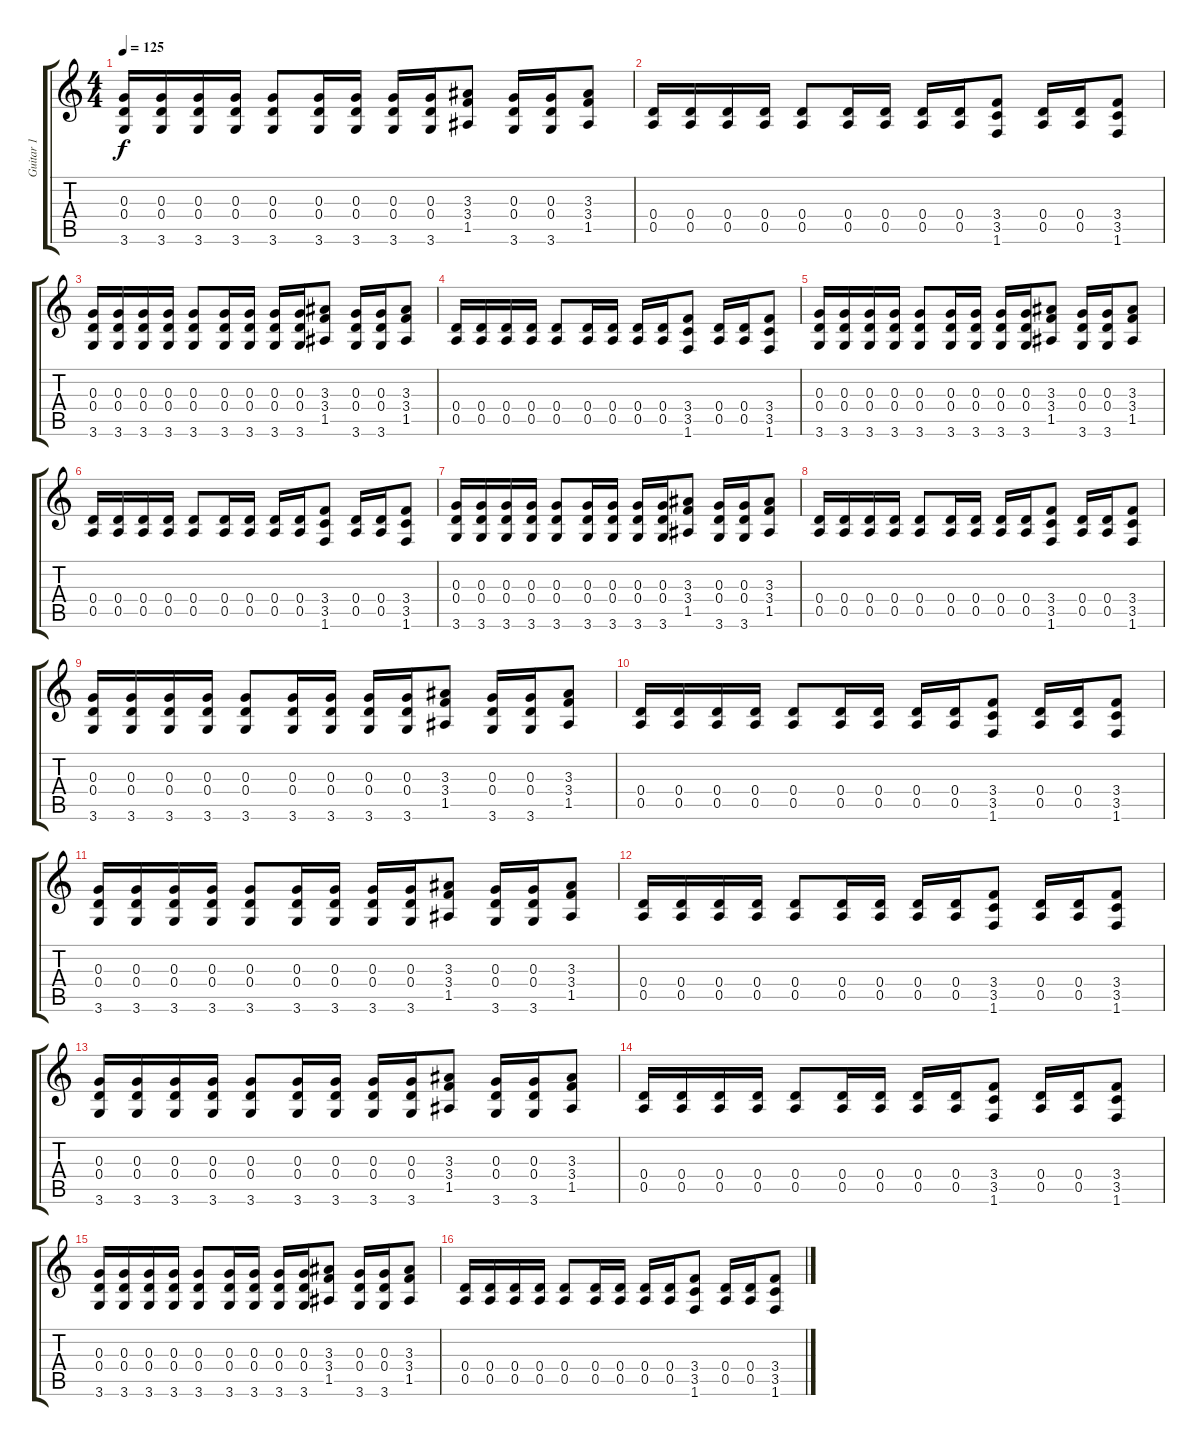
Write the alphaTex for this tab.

\track ("Guitar 1" "Guitar 1") {instrument distortionguitar}
\staff {score tabs}
\tuning (E4 B3 G3 D3 A2 E2) {hide}
\ts (4 4)
\tempo 125
\clef g2
\ks c
(0.3 0.4 3.6).16{dy f} (0.3 0.4 3.6).16 (0.3 0.4 3.6).16 (0.3 0.4 3.6).16 (0.3 0.4 3.6).8 (0.3 0.4 3.6).16 (0.3 0.4 3.6).16 (0.3 0.4 3.6).16 (0.3 0.4 3.6).16 (3.3 3.4 1.5).8 (0.3 0.4 3.6).16 (0.3 0.4 3.6).16 (3.3 3.4 1.5).8 |
(0.4 0.5).16 (0.4 0.5).16 (0.4 0.5).16 (0.4 0.5).16 (0.4 0.5).8 (0.4 0.5).16 (0.4 0.5).16 (0.4 0.5).16 (0.4 0.5).16 (3.4 3.5 1.6).8 (0.4 0.5).16 (0.4 0.5).16 (3.4 3.5 1.6).8 |
(0.3 0.4 3.6).16 (0.3 0.4 3.6).16 (0.3 0.4 3.6).16 (0.3 0.4 3.6).16 (0.3 0.4 3.6).8 (0.3 0.4 3.6).16 (0.3 0.4 3.6).16 (0.3 0.4 3.6).16 (0.3 0.4 3.6).16 (3.3 3.4 1.5).8 (0.3 0.4 3.6).16 (0.3 0.4 3.6).16 (3.3 3.4 1.5).8 |
(0.4 0.5).16 (0.4 0.5).16 (0.4 0.5).16 (0.4 0.5).16 (0.4 0.5).8 (0.4 0.5).16 (0.4 0.5).16 (0.4 0.5).16 (0.4 0.5).16 (3.4 3.5 1.6).8 (0.4 0.5).16 (0.4 0.5).16 (3.4 3.5 1.6).8 |
(0.3 0.4 3.6).16 (0.3 0.4 3.6).16 (0.3 0.4 3.6).16 (0.3 0.4 3.6).16 (0.3 0.4 3.6).8 (0.3 0.4 3.6).16 (0.3 0.4 3.6).16 (0.3 0.4 3.6).16 (0.3 0.4 3.6).16 (3.3 3.4 1.5).8 (0.3 0.4 3.6).16 (0.3 0.4 3.6).16 (3.3 3.4 1.5).8 |
(0.4 0.5).16 (0.4 0.5).16 (0.4 0.5).16 (0.4 0.5).16 (0.4 0.5).8 (0.4 0.5).16 (0.4 0.5).16 (0.4 0.5).16 (0.4 0.5).16 (3.4 3.5 1.6).8 (0.4 0.5).16 (0.4 0.5).16 (3.4 3.5 1.6).8 |
(0.3 0.4 3.6).16 (0.3 0.4 3.6).16 (0.3 0.4 3.6).16 (0.3 0.4 3.6).16 (0.3 0.4 3.6).8 (0.3 0.4 3.6).16 (0.3 0.4 3.6).16 (0.3 0.4 3.6).16 (0.3 0.4 3.6).16 (3.3 3.4 1.5).8 (0.3 0.4 3.6).16 (0.3 0.4 3.6).16 (3.3 3.4 1.5).8 |
(0.4 0.5).16 (0.4 0.5).16 (0.4 0.5).16 (0.4 0.5).16 (0.4 0.5).8 (0.4 0.5).16 (0.4 0.5).16 (0.4 0.5).16 (0.4 0.5).16 (3.4 3.5 1.6).8 (0.4 0.5).16 (0.4 0.5).16 (3.4 3.5 1.6).8 |
(0.3 0.4 3.6).16 (0.3 0.4 3.6).16 (0.3 0.4 3.6).16 (0.3 0.4 3.6).16 (0.3 0.4 3.6).8 (0.3 0.4 3.6).16 (0.3 0.4 3.6).16 (0.3 0.4 3.6).16 (0.3 0.4 3.6).16 (3.3 3.4 1.5).8 (0.3 0.4 3.6).16 (0.3 0.4 3.6).16 (3.3 3.4 1.5).8 |
(0.4 0.5).16 (0.4 0.5).16 (0.4 0.5).16 (0.4 0.5).16 (0.4 0.5).8 (0.4 0.5).16 (0.4 0.5).16 (0.4 0.5).16 (0.4 0.5).16 (3.4 3.5 1.6).8 (0.4 0.5).16 (0.4 0.5).16 (3.4 3.5 1.6).8 |
(0.3 0.4 3.6).16 (0.3 0.4 3.6).16 (0.3 0.4 3.6).16 (0.3 0.4 3.6).16 (0.3 0.4 3.6).8 (0.3 0.4 3.6).16 (0.3 0.4 3.6).16 (0.3 0.4 3.6).16 (0.3 0.4 3.6).16 (3.3 3.4 1.5).8 (0.3 0.4 3.6).16 (0.3 0.4 3.6).16 (3.3 3.4 1.5).8 |
(0.4 0.5).16 (0.4 0.5).16 (0.4 0.5).16 (0.4 0.5).16 (0.4 0.5).8 (0.4 0.5).16 (0.4 0.5).16 (0.4 0.5).16 (0.4 0.5).16 (3.4 3.5 1.6).8 (0.4 0.5).16 (0.4 0.5).16 (3.4 3.5 1.6).8 |
(0.3 0.4 3.6).16 (0.3 0.4 3.6).16 (0.3 0.4 3.6).16 (0.3 0.4 3.6).16 (0.3 0.4 3.6).8 (0.3 0.4 3.6).16 (0.3 0.4 3.6).16 (0.3 0.4 3.6).16 (0.3 0.4 3.6).16 (3.3 3.4 1.5).8 (0.3 0.4 3.6).16 (0.3 0.4 3.6).16 (3.3 3.4 1.5).8 |
(0.4 0.5).16 (0.4 0.5).16 (0.4 0.5).16 (0.4 0.5).16 (0.4 0.5).8 (0.4 0.5).16 (0.4 0.5).16 (0.4 0.5).16 (0.4 0.5).16 (3.4 3.5 1.6).8 (0.4 0.5).16 (0.4 0.5).16 (3.4 3.5 1.6).8 |
(0.3 0.4 3.6).16 (0.3 0.4 3.6).16 (0.3 0.4 3.6).16 (0.3 0.4 3.6).16 (0.3 0.4 3.6).8 (0.3 0.4 3.6).16 (0.3 0.4 3.6).16 (0.3 0.4 3.6).16 (0.3 0.4 3.6).16 (3.3 3.4 1.5).8 (0.3 0.4 3.6).16 (0.3 0.4 3.6).16 (3.3 3.4 1.5).8 |
(0.4 0.5).16 (0.4 0.5).16 (0.4 0.5).16 (0.4 0.5).16 (0.4 0.5).8 (0.4 0.5).16 (0.4 0.5).16 (0.4 0.5).16 (0.4 0.5).16 (3.4 3.5 1.6).8 (0.4 0.5).16 (0.4 0.5).16 (3.4 3.5 1.6).8
